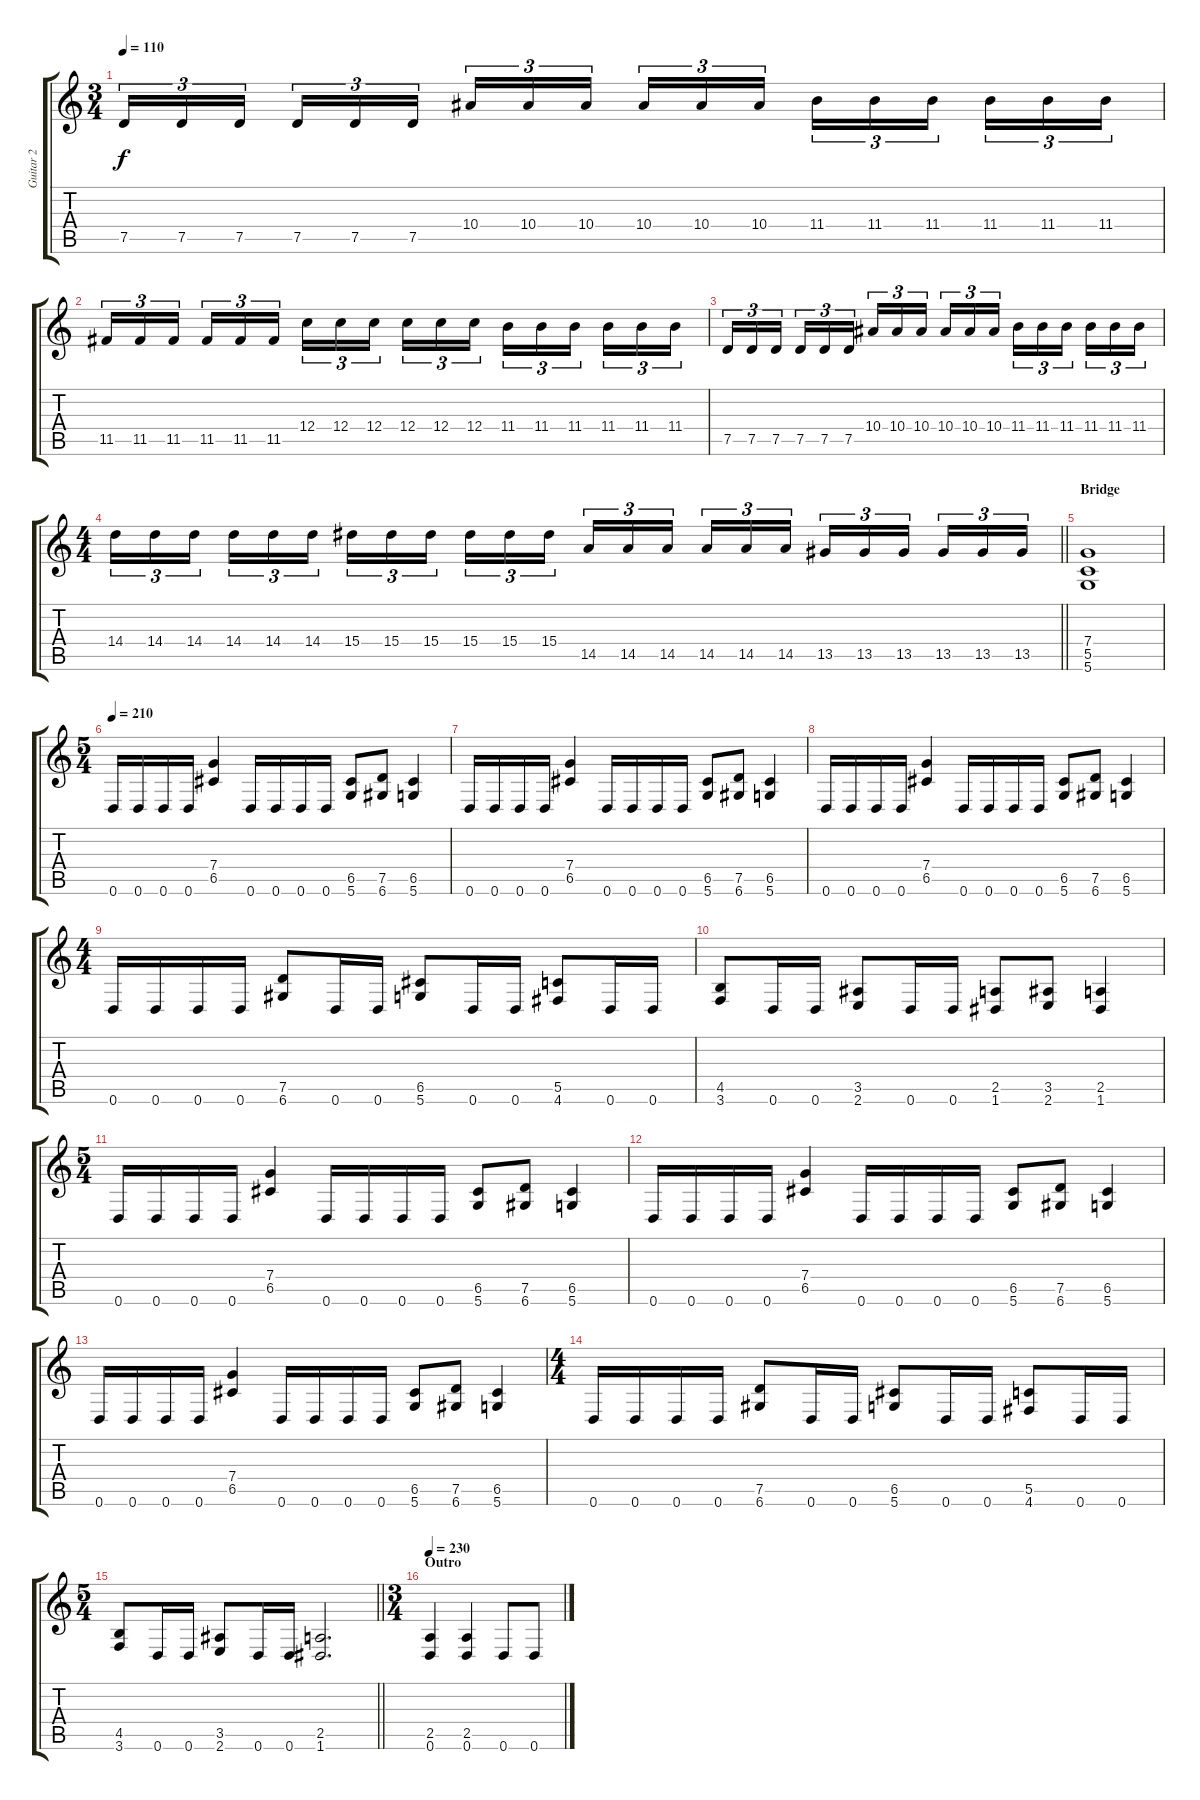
\track ("Guitar 2" "Guitar 2") {instrument overdrivenguitar}
\staff {score tabs}
\tuning (D4 A3 F3 C3 G2 D2) {hide}
\ts (3 4)
\tempo 110
\clef g2
\ks c
7.5.16{tu (3 2) dy f} 7.5.16{tu (3 2)} 7.5.16{tu (3 2) beam splitsecondary} 7.5.16{tu (3 2)} 7.5.16{tu (3 2)} 7.5.16{tu (3 2)} 10.4.16{tu (3 2)} 10.4.16{tu (3 2)} 10.4.16{tu (3 2) beam splitsecondary} 10.4.16{tu (3 2)} 10.4.16{tu (3 2)} 10.4.16{tu (3 2)} 11.4.16{tu (3 2)} 11.4.16{tu (3 2)} 11.4.16{tu (3 2) beam splitsecondary} 11.4.16{tu (3 2)} 11.4.16{tu (3 2)} 11.4.16{tu (3 2)} |
11.5.16{tu (3 2)} 11.5.16{tu (3 2)} 11.5.16{tu (3 2) beam splitsecondary} 11.5.16{tu (3 2)} 11.5.16{tu (3 2)} 11.5.16{tu (3 2)} 12.4.16{tu (3 2)} 12.4.16{tu (3 2)} 12.4.16{tu (3 2) beam splitsecondary} 12.4.16{tu (3 2)} 12.4.16{tu (3 2)} 12.4.16{tu (3 2)} 11.4.16{tu (3 2)} 11.4.16{tu (3 2)} 11.4.16{tu (3 2) beam splitsecondary} 11.4.16{tu (3 2)} 11.4.16{tu (3 2)} 11.4.16{tu (3 2)} |
7.5.16{tu (3 2)} 7.5.16{tu (3 2)} 7.5.16{tu (3 2) beam splitsecondary} 7.5.16{tu (3 2)} 7.5.16{tu (3 2)} 7.5.16{tu (3 2)} 10.4.16{tu (3 2)} 10.4.16{tu (3 2)} 10.4.16{tu (3 2) beam splitsecondary} 10.4.16{tu (3 2)} 10.4.16{tu (3 2)} 10.4.16{tu (3 2)} 11.4.16{tu (3 2)} 11.4.16{tu (3 2)} 11.4.16{tu (3 2) beam splitsecondary} 11.4.16{tu (3 2)} 11.4.16{tu (3 2)} 11.4.16{tu (3 2)} |
\ts (4 4)
\barLineRight lightlight
14.4.16{tu (3 2)} 14.4.16{tu (3 2)} 14.4.16{tu (3 2) beam splitsecondary} 14.4.16{tu (3 2)} 14.4.16{tu (3 2)} 14.4.16{tu (3 2)} 15.4.16{tu (3 2)} 15.4.16{tu (3 2)} 15.4.16{tu (3 2) beam splitsecondary} 15.4.16{tu (3 2)} 15.4.16{tu (3 2)} 15.4.16{tu (3 2)} 14.5.16{tu (3 2)} 14.5.16{tu (3 2)} 14.5.16{tu (3 2) beam splitsecondary} 14.5.16{tu (3 2)} 14.5.16{tu (3 2)} 14.5.16{tu (3 2)} 13.5.16{tu (3 2)} 13.5.16{tu (3 2)} 13.5.16{tu (3 2) beam splitsecondary} 13.5.16{tu (3 2)} 13.5.16{tu (3 2)} 13.5.16{tu (3 2)} |
\section ("" "Bridge")
(7.4 5.5 5.6).1 |
\ts (5 4)
\tempo 210
0.6.16 0.6.16 0.6.16 0.6.16 (7.4 6.5).4 0.6.16 0.6.16 0.6.16 0.6.16 (6.5 5.6).8 (7.5 6.6).8 (6.5 5.6).4 |
0.6.16 0.6.16 0.6.16 0.6.16 (7.4 6.5).4 0.6.16 0.6.16 0.6.16 0.6.16 (6.5 5.6).8 (7.5 6.6).8 (6.5 5.6).4 |
0.6.16 0.6.16 0.6.16 0.6.16 (7.4 6.5).4 0.6.16 0.6.16 0.6.16 0.6.16 (6.5 5.6).8 (7.5 6.6).8 (6.5 5.6).4 |
\ts (4 4)
0.6.16 0.6.16 0.6.16 0.6.16 (7.5 6.6).8 0.6.16 0.6.16 (6.5 5.6).8 0.6.16 0.6.16 (5.5 4.6).8 0.6.16 0.6.16 |
(4.5 3.6).8 0.6.16 0.6.16 (3.5 2.6).8 0.6.16 0.6.16 (2.5 1.6).8 (3.5 2.6).8 (2.5 1.6).4 |
\ts (5 4)
0.6.16 0.6.16 0.6.16 0.6.16 (7.4 6.5).4 0.6.16 0.6.16 0.6.16 0.6.16 (6.5 5.6).8 (7.5 6.6).8 (6.5 5.6).4 |
0.6.16 0.6.16 0.6.16 0.6.16 (7.4 6.5).4 0.6.16 0.6.16 0.6.16 0.6.16 (6.5 5.6).8 (7.5 6.6).8 (6.5 5.6).4 |
0.6.16 0.6.16 0.6.16 0.6.16 (7.4 6.5).4 0.6.16 0.6.16 0.6.16 0.6.16 (6.5 5.6).8 (7.5 6.6).8 (6.5 5.6).4 |
\ts (4 4)
0.6.16 0.6.16 0.6.16 0.6.16 (7.5 6.6).8 0.6.16 0.6.16 (6.5 5.6).8 0.6.16 0.6.16 (5.5 4.6).8 0.6.16 0.6.16 |
\ts (5 4)
\barLineRight lightlight
(4.5 3.6).8 0.6.16 0.6.16 (3.5 2.6).8 0.6.16 0.6.16 (2.5 1.6).2{d} |
\ts (3 4)
\section ("" "Outro")
\tempo 230
(2.5 0.6).4 (2.5 0.6).4 0.6.8 0.6.8
